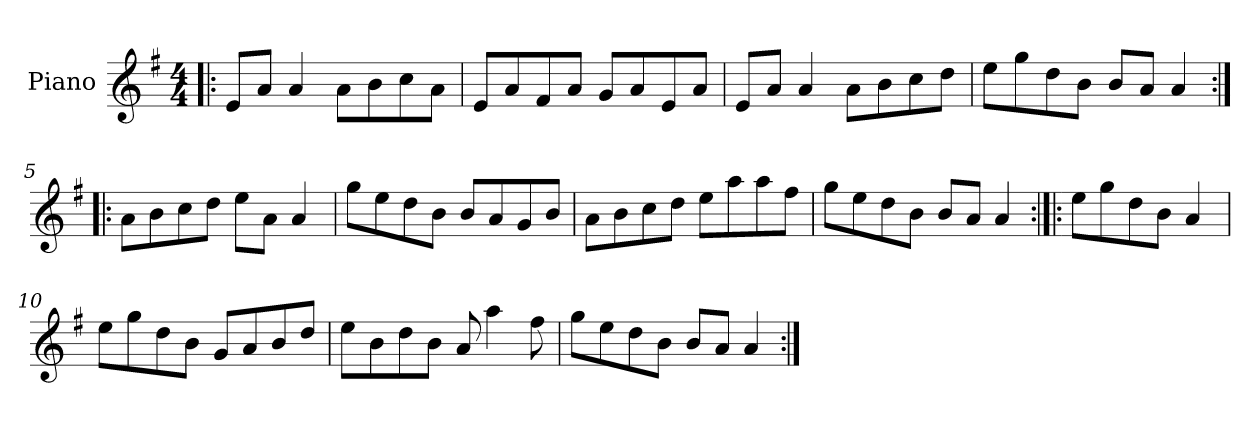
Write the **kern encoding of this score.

**kern
*part1
*staff1
*I"Piano
*I'Pno
*clefG2
*k[f#]
*A:dor
*M4/4
=1!|:
8e/L
8a/J
4a/
8a\L
8b\
8cc\
8a\J
=2
8e/L
8a/
8f#/
8a/J
8g/L
8a/
8e/
8a/J
=3
8e/L
8a/J
4a/
8a\L
8b\
8cc\
8dd\J
=4
8ee\L
8gg\
8dd\
8b\J
8b/L
8a/J
4a/
=5:|!|:
8a\L
8b\
8cc\
8dd\J
8ee\L
8a\J
4a/
=6
8gg\L
8ee\
8dd\
8b\J
8b/L
8a/
8g/
8b/J
=7
8a\L
8b\
8cc\
8dd\J
8ee\L
8aa\
8aa\
8ff#\J
=8
8gg\L
8ee\
8dd\
8b\J
8b/L
8a/J
4a/
=9:|!|:
8ee\L
8gg\
8dd\
8b\J
4a/
=10
8ee\L
8gg\
8dd\
8b\J
8g/L
8a/
8b/
8dd/J
=11
8ee\L
8b\
8dd\
8b\J
8a/
4aa\
8ff#\
=12
8gg\L
8ee\
8dd\
8b\J
8b/L
8a/J
4a/
=:|!
*-
